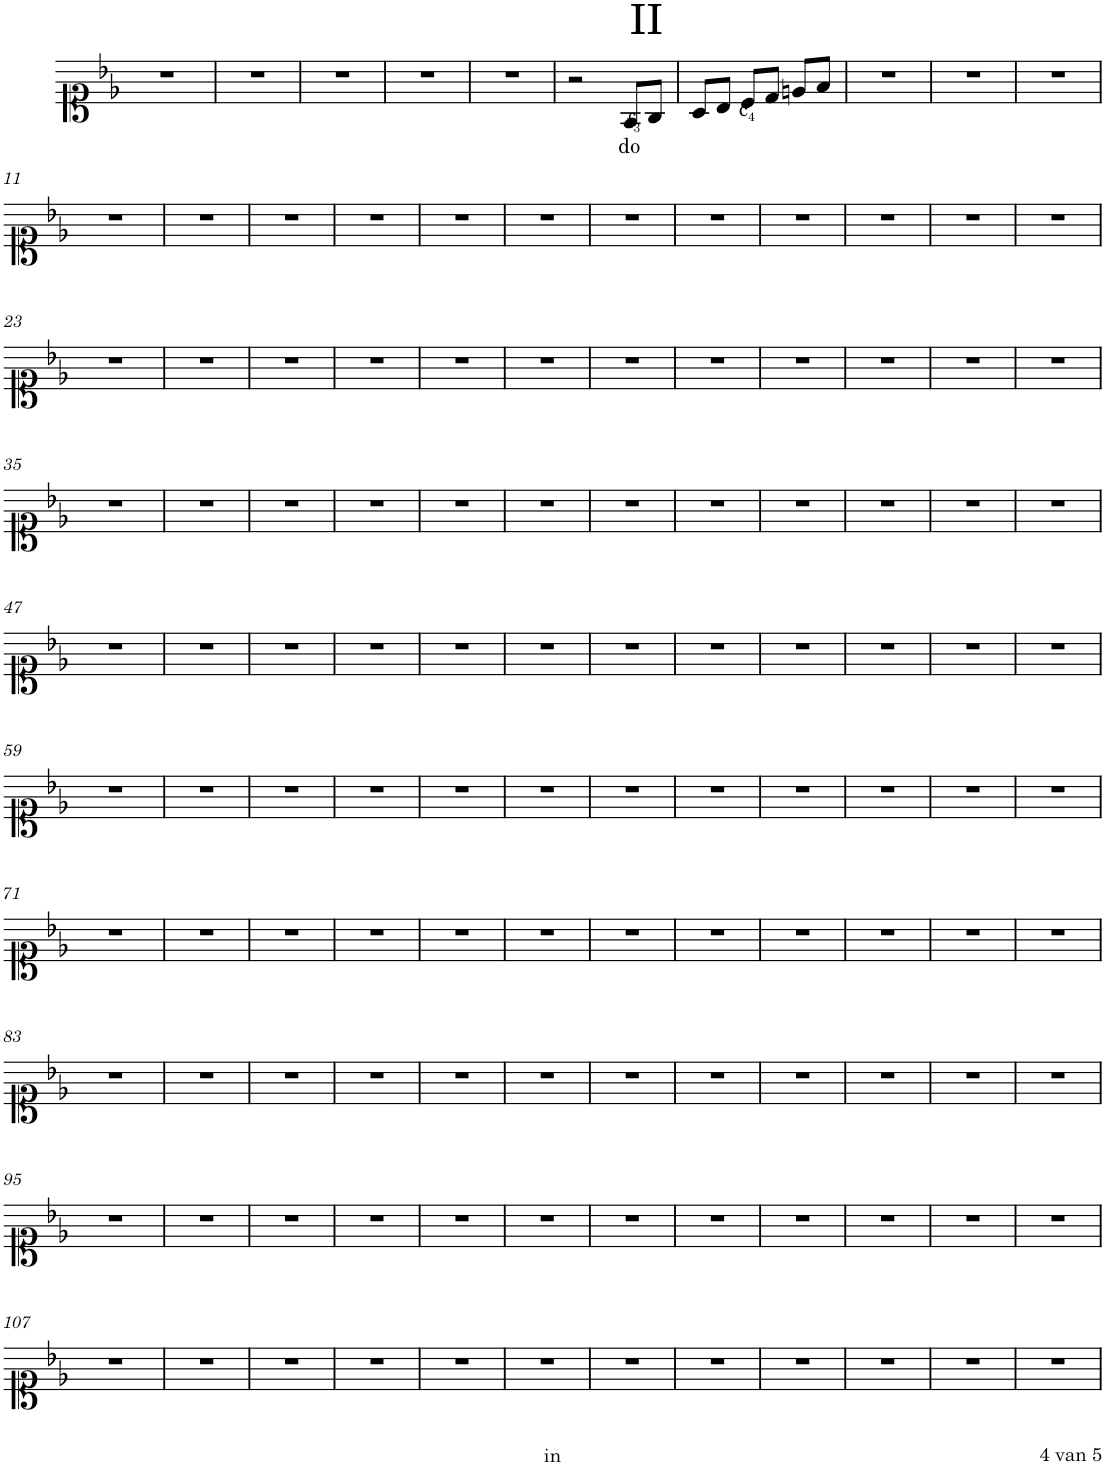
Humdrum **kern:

**kern
*part1
*staff1
*I"Baritone
*I'Bar.
!!LO:PB:g=z
*clefC1
*k[b-e-]
*M3/4
=1
2.r
=2
2.r
=3
2.r
=4
2.r
=5
2.r
=6
2r
!LO:TX:b:t=f
!LO:TX:b:t=3
!LO:TX:b:t=do
!LO:TX:a:t=II
8F/L
8G/J
=7
8A/L
8B-/J
!LO:TX:b:t=c
!LO:TX:b:t=4
8c/L
8d/J
8en/L
8f/J
=8
2.r
=9
2.r
=10
2.r
!!LO:LB:g=z
=11
2.r
=12
2.r
=13
2.r
=14
2.r
=15
2.r
=16
2.r
=17
2.r
=18
2.r
=19
2.r
=20
2.r
=21
2.r
=22
2.r
!!LO:LB:g=z
=23
2.r
=24
2.r
=25
2.r
=26
2.r
=27
2.r
=28
2.r
=29
2.r
=30
2.r
=31
2.r
=32
2.r
=33
2.r
=34
2.r
!!LO:LB:g=z
=35
2.r
=36
2.r
=37
2.r
=38
2.r
=39
2.r
=40
2.r
=41
2.r
=42
2.r
=43
2.r
=44
2.r
=45
2.r
=46
2.r
!!LO:LB:g=z
=47
2.r
=48
2.r
=49
2.r
=50
2.r
=51
2.r
=52
2.r
=53
2.r
=54
2.r
=55
2.r
=56
2.r
=57
2.r
=58
2.r
!!LO:LB:g=z
=59
2.r
=60
2.r
=61
2.r
=62
2.r
=63
2.r
=64
2.r
=65
2.r
=66
2.r
=67
2.r
=68
2.r
=69
2.r
=70
2.r
!!LO:LB:g=z
=71
2.r
=72
2.r
=73
2.r
=74
2.r
=75
2.r
=76
2.r
=77
2.r
=78
2.r
=79
2.r
=80
2.r
=81
2.r
=82
2.r
!!LO:LB:g=z
=83
2.r
=84
2.r
=85
2.r
=86
2.r
=87
2.r
=88
2.r
=89
2.r
=90
2.r
=91
2.r
=92
2.r
=93
2.r
=94
2.r
!!LO:LB:g=z
=95
2.r
=96
2.r
=97
2.r
=98
2.r
=99
2.r
=100
2.r
=101
2.r
=102
2.r
=103
2.r
=104
2.r
=105
2.r
=106
2.r
!!LO:LB:g=z
=107
2.r
=108
2.r
=109
2.r
=110
2.r
=111
2.r
=112
2.r
=113
2.r
=114
2.r
=115
2.r
=116
2.r
=117
2.r
=118
2.r
=
*-
